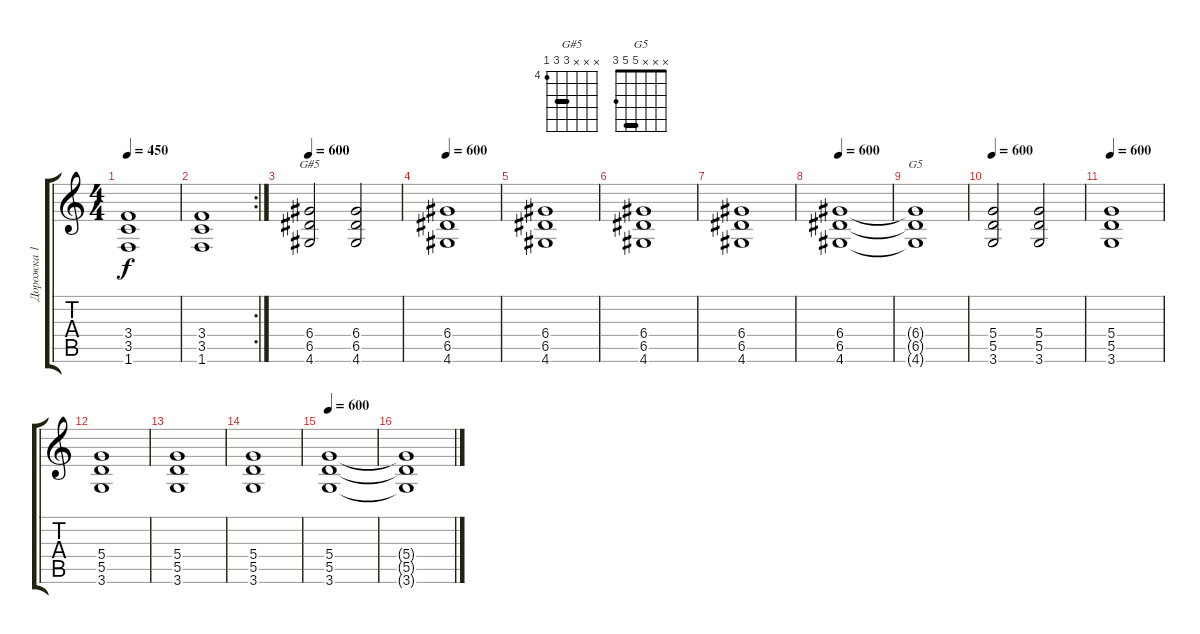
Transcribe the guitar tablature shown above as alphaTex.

\track ("Дорожка 1" "Дорожка 1") {instrument electricguitarjazz}
\staff {score tabs}
\tuning (E4 B3 G3 D3 A2 E2) {hide}
\chord ("G#5" x x x 6 6 4) {firstfret 4 barre 6}
\chord ("G5" x x x 5 5 3) {barre 5}
\ts (4 4)
\tempo 450
\clef g2
\ks c
(3.4 3.5 1.6).1{dy f} |
\rc 2
(3.4 3.5 1.6).1 |
\tempo 600
(6.4 6.5 4.6).2{ch "G#5"} (6.4 6.5 4.6).2 |
\tempo 600
(6.4 6.5 4.6).1 |
(6.4 6.5 4.6).1 |
(6.4 6.5 4.6).1 |
(6.4 6.5 4.6).1 |
\tempo 600
(6.4 6.5 4.6).1 |
(6.4{t} 6.5{t} 4.6{t}).1{ch "G5"} |
\tempo 600
(5.4 5.5 3.6).2 (5.4 5.5 3.6).2 |
\tempo 600
(5.4 5.5 3.6).1 |
(5.4 5.5 3.6).1 |
(5.4 5.5 3.6).1 |
(5.4 5.5 3.6).1 |
\tempo 600
(5.4 5.5 3.6).1 |
(5.4{t} 5.5{t} 3.6{t}).1
